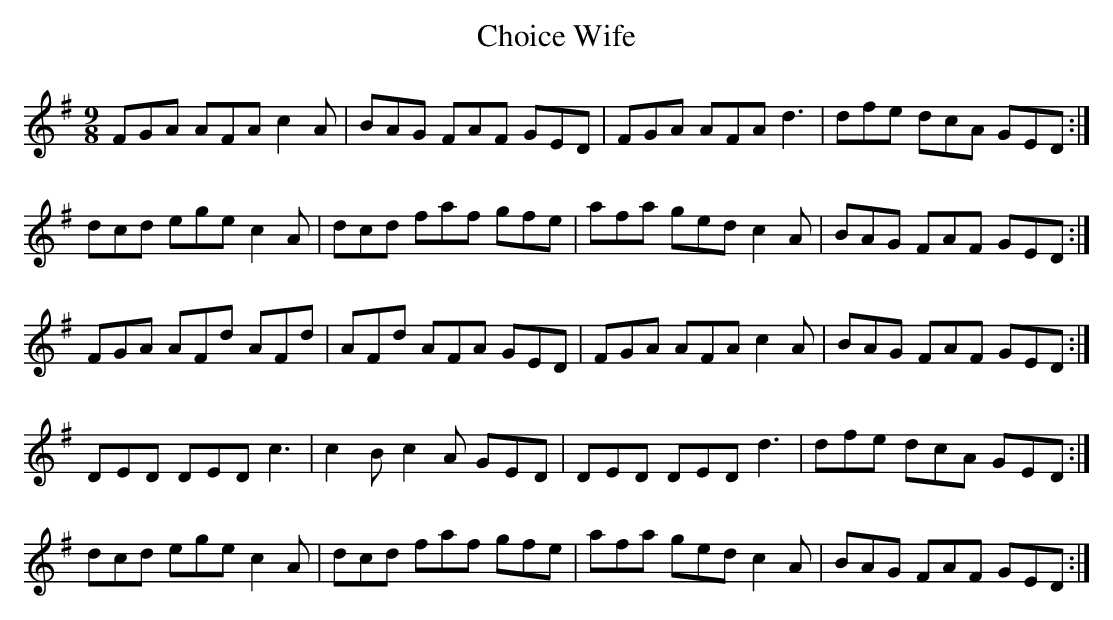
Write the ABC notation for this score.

X:1
T:Choice Wife
M:9/8
L:1/8
K:D Mixolydian
FGA AFA c2A|BAG FAF GED|FGA AFA d3|dfe dcA GED:|!
dcd ege c2A|dcd faf gfe|afa ged c2A|BAG FAF GED:|!
FGA AFd AFd|AFd AFA GED|FGA AFA c2A|BAG FAF GED:|!
DED DED c3|c2B c2A GED|DED DED d3|dfe dcA GED:|!
dcd ege c2A|dcd faf gfe|afa ged c2A|BAG FAF GED:|!
